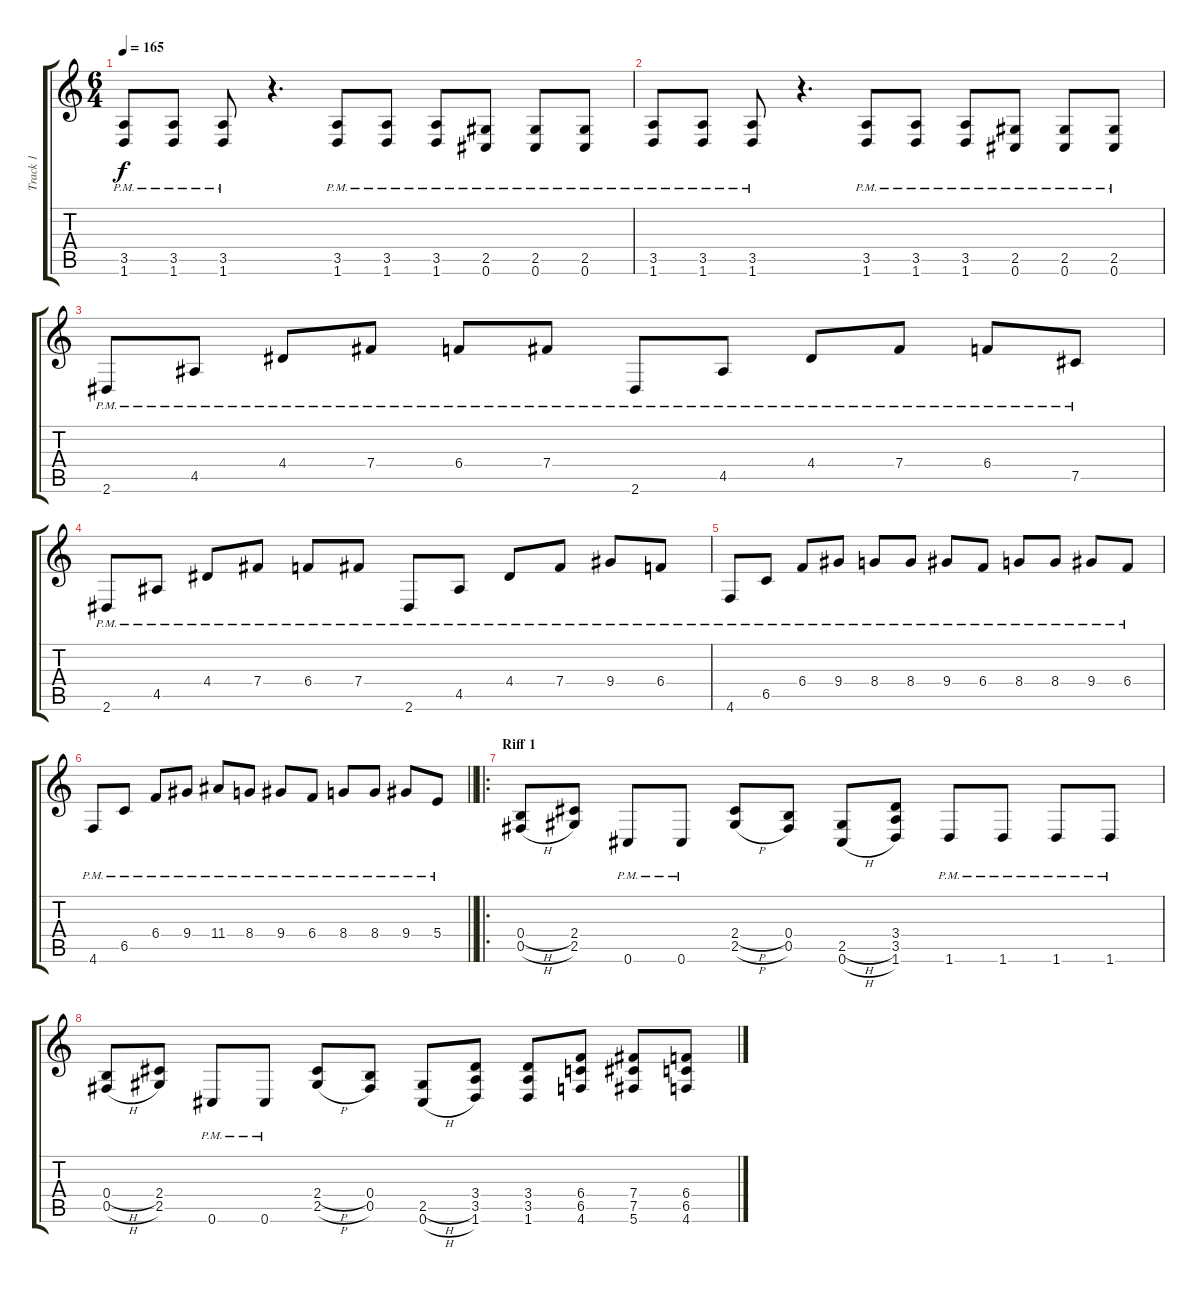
\track ("Track 1" "Track 1") {instrument distortionguitar}
\staff {score tabs}
\tuning (Db4 Ab3 E3 B2 Gb2 Db2) {hide}
\ts (6 4)
\tempo 165
\clef g2
\ks c
(3.5{pm} 1.6{pm}).8{dy f} (3.5{pm} 1.6{pm}).8 (3.5{pm} 1.6{pm}).8 r.4{d} (3.5{pm} 1.6{pm}).8 (3.5{pm} 1.6{pm}).8 (3.5{pm} 1.6{pm}).8 (2.5{pm} 0.6{pm}).8 (2.5{pm} 0.6{pm}).8 (2.5{pm} 0.6{pm}).8 |
(3.5{pm} 1.6{pm}).8 (3.5{pm} 1.6{pm}).8 (3.5{pm} 1.6{pm}).8 r.4{d} (3.5{pm} 1.6{pm}).8 (3.5{pm} 1.6{pm}).8 (3.5{pm} 1.6{pm}).8 (2.5{pm} 0.6{pm}).8 (2.5{pm} 0.6{pm}).8 (2.5{pm} 0.6{pm}).8 |
2.6{pm}.8 4.5{pm}.8 4.4{pm}.8 7.4{pm}.8 6.4{pm}.8 7.4{pm}.8 2.6{pm}.8 4.5{pm}.8 4.4{pm}.8 7.4{pm}.8 6.4{pm}.8 7.5{pm}.8 |
2.6{pm}.8 4.5{pm}.8 4.4{pm}.8 7.4{pm}.8 6.4{pm}.8 7.4{pm}.8 2.6{pm}.8 4.5{pm}.8 4.4{pm}.8 7.4{pm}.8 9.4{pm}.8 6.4{pm}.8 |
4.6{pm}.8 6.5{pm}.8 6.4{pm}.8 9.4{pm}.8 8.4{pm}.8 8.4{pm}.8 9.4{pm}.8 6.4{pm}.8 8.4{pm}.8 8.4{pm}.8 9.4{pm}.8 6.4{pm}.8 |
\barLineRight lightlight
4.6{pm}.8 6.5{pm}.8 6.4{pm}.8 9.4{pm}.8 11.4{pm}.8 8.4{pm}.8 9.4{pm}.8 6.4{pm}.8 8.4{pm}.8 8.4{pm}.8 9.4{pm}.8 5.4{pm}.8 |
\ro
\section ("" "Riff 1")
(0.4{h} 0.5{h}).8 (2.4 2.5).8 0.6{pm}.8 0.6{pm}.8 (2.4{h} 2.5{h}).8 (0.4 0.5).8 (2.5{h} 0.6{h}).8 (3.4 3.5 1.6).8 1.6{pm}.8 1.6{pm}.8 1.6{pm}.8 1.6{pm}.8 |
(0.4{h} 0.5{h}).8 (2.4 2.5).8 0.6{pm}.8 0.6{pm}.8 (2.4{h} 2.5{h}).8 (0.4 0.5).8 (2.5{h} 0.6{h}).8 (3.4 3.5 1.6).8 (3.4 3.5 1.6).8 (6.4 6.5 4.6).8 (7.4 7.5 5.6).8 (6.4 6.5 4.6).8
